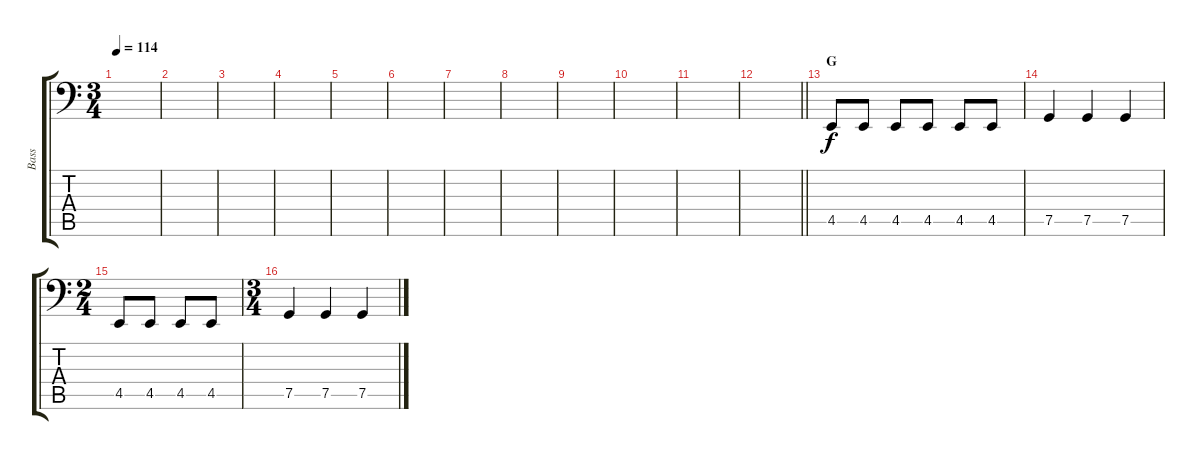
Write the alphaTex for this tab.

\track ("Bass" "Bass") {instrument electricbasspick}
\staff {score tabs}
\tuning (Bb2 F2 C2 G1 C1 A0) {hide}
\ts (3 4)
\tempo 114
\clef f4
\ks c
|
|
|
|
|
|
|
|
|
|
|
\barLineRight lightlight
|
\section ("" "G")
4.5.8{instrument electricbasspick} 4.5.8 4.5.8 4.5.8 4.5.8 4.5.8 |
7.5.4 7.5.4 7.5.4 |
\ts (2 4)
4.5.8 4.5.8 4.5.8 4.5.8 |
\ts (3 4)
7.5.4 7.5.4 7.5.4
